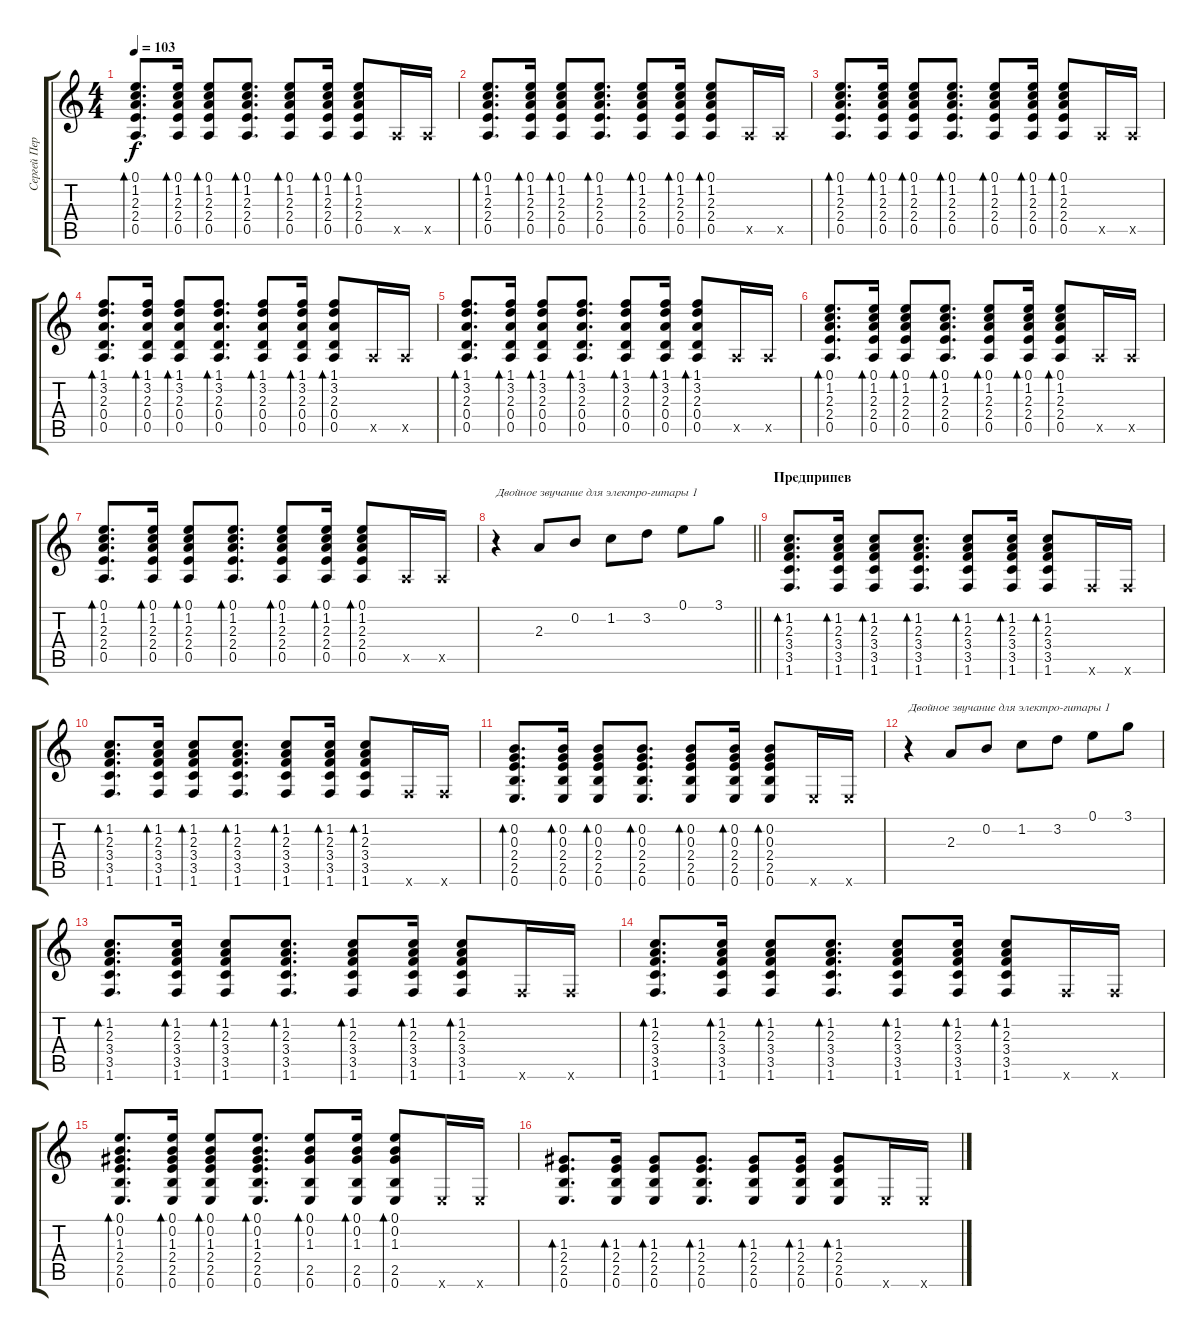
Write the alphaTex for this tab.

\track ("Сергей Перегуда (гитара 1)" "Сергей Пер") {instrument acousticguitarsteel}
\staff {score tabs}
\tuning (E4 B3 G3 D3 A2 E2) {hide}
\ts (4 4)
\tempo 103
\clef g2
\ks c
(0.1 1.2 2.3 2.4 0.5).8{d bd 120 dy f} (0.1 1.2 2.3 2.4 0.5).16{bd 120} (0.1 1.2 2.3 2.4 0.5).8{bd 120} (0.1 1.2 2.3 2.4 0.5).8{d bd 120} (0.1 1.2 2.3 2.4 0.5).8{bd 120} (0.1 1.2 2.3 2.4 0.5).16{bd 120} (0.1 1.2 2.3 2.4 0.5).8{bd 120} 0.5{x}.16 0.5{x}.16 |
(0.1 1.2 2.3 2.4 0.5).8{d bd 120} (0.1 1.2 2.3 2.4 0.5).16{bd 120} (0.1 1.2 2.3 2.4 0.5).8{bd 120} (0.1 1.2 2.3 2.4 0.5).8{d bd 120} (0.1 1.2 2.3 2.4 0.5).8{bd 120} (0.1 1.2 2.3 2.4 0.5).16{bd 120} (0.1 1.2 2.3 2.4 0.5).8{bd 120} 0.5{x}.16 0.5{x}.16 |
(0.1 1.2 2.3 2.4 0.5).8{d bd 120} (0.1 1.2 2.3 2.4 0.5).16{bd 120} (0.1 1.2 2.3 2.4 0.5).8{bd 120} (0.1 1.2 2.3 2.4 0.5).8{d bd 120} (0.1 1.2 2.3 2.4 0.5).8{bd 120} (0.1 1.2 2.3 2.4 0.5).16{bd 120} (0.1 1.2 2.3 2.4 0.5).8{bd 120} 0.5{x}.16 0.5{x}.16 |
(1.1 3.2 2.3 0.4 0.5).8{d bd 120} (1.1 3.2 2.3 0.4 0.5).16{bd 120} (1.1 3.2 2.3 0.4 0.5).8{bd 120} (1.1 3.2 2.3 0.4 0.5).8{d bd 120} (1.1 3.2 2.3 0.4 0.5).8{bd 120} (1.1 3.2 2.3 0.4 0.5).16{bd 120} (1.1 3.2 2.3 0.4 0.5).8{bd 120} 0.5{x}.16 0.5{x}.16 |
(1.1 3.2 2.3 0.4 0.5).8{d bd 120} (1.1 3.2 2.3 0.4 0.5).16{bd 120} (1.1 3.2 2.3 0.4 0.5).8{bd 120} (1.1 3.2 2.3 0.4 0.5).8{d bd 120} (1.1 3.2 2.3 0.4 0.5).8{bd 120} (1.1 3.2 2.3 0.4 0.5).16{bd 120} (1.1 3.2 2.3 0.4 0.5).8{bd 120} 0.5{x}.16 0.5{x}.16 |
(0.1 1.2 2.3 2.4 0.5).8{d bd 120} (0.1 1.2 2.3 2.4 0.5).16{bd 120} (0.1 1.2 2.3 2.4 0.5).8{bd 120} (0.1 1.2 2.3 2.4 0.5).8{d bd 120} (0.1 1.2 2.3 2.4 0.5).8{bd 120} (0.1 1.2 2.3 2.4 0.5).16{bd 120} (0.1 1.2 2.3 2.4 0.5).8{bd 120} 0.5{x}.16 0.5{x}.16 |
(0.1 1.2 2.3 2.4 0.5).8{d bd 120} (0.1 1.2 2.3 2.4 0.5).16{bd 120} (0.1 1.2 2.3 2.4 0.5).8{bd 120} (0.1 1.2 2.3 2.4 0.5).8{d bd 120} (0.1 1.2 2.3 2.4 0.5).8{bd 120} (0.1 1.2 2.3 2.4 0.5).16{bd 120} (0.1 1.2 2.3 2.4 0.5).8{bd 120} 0.5{x}.16 0.5{x}.16 |
\barLineRight lightlight
r.4{txt "Двойное звучание для электро-гитары 1" volume 13} 2.3.8 0.2.8 1.2.8 3.2.8 0.1.8 3.1.8 |
\section ("" "Предприпев")
(1.2 2.3 3.4 3.5 1.6).8{d bd 120 volume 8} (1.2 2.3 3.4 3.5 1.6).16{bd 120} (1.2 2.3 3.4 3.5 1.6).8{bd 120} (1.2 2.3 3.4 3.5 1.6).8{d bd 120} (1.2 2.3 3.4 3.5 1.6).8{bd 120} (1.2 2.3 3.4 3.5 1.6).16{bd 120} (1.2 2.3 3.4 3.5 1.6).8{bd 120} 1.6{x}.16 1.6{x}.16 |
(1.2 2.3 3.4 3.5 1.6).8{d bd 120} (1.2 2.3 3.4 3.5 1.6).16{bd 120} (1.2 2.3 3.4 3.5 1.6).8{bd 120} (1.2 2.3 3.4 3.5 1.6).8{d bd 120} (1.2 2.3 3.4 3.5 1.6).8{bd 120} (1.2 2.3 3.4 3.5 1.6).16{bd 120} (1.2 2.3 3.4 3.5 1.6).8{bd 120} 1.6{x}.16 1.6{x}.16 |
(0.2 0.3 2.4 2.5 0.6).8{d bd 120} (0.2 0.3 2.4 2.5 0.6).16{bd 120} (0.2 0.3 2.4 2.5 0.6).8{bd 120} (0.2 0.3 2.4 2.5 0.6).8{d bd 120} (0.2 0.3 2.4 2.5 0.6).8{bd 120} (0.2 0.3 2.4 2.5 0.6).16{bd 120} (0.2 0.3 2.4 2.5 0.6).8{bd 120} 0.6{x}.16 0.6{x}.16 |
r.4{txt "Двойное звучание для электро-гитары 1" volume 13} 2.3.8 0.2.8 1.2.8 3.2.8 0.1.8 3.1.8 |
(1.2 2.3 3.4 3.5 1.6).8{d bd 120 volume 8} (1.2 2.3 3.4 3.5 1.6).16{bd 120} (1.2 2.3 3.4 3.5 1.6).8{bd 120} (1.2 2.3 3.4 3.5 1.6).8{d bd 120} (1.2 2.3 3.4 3.5 1.6).8{bd 120} (1.2 2.3 3.4 3.5 1.6).16{bd 120} (1.2 2.3 3.4 3.5 1.6).8{bd 120} 1.6{x}.16 1.6{x}.16 |
(1.2 2.3 3.4 3.5 1.6).8{d bd 120} (1.2 2.3 3.4 3.5 1.6).16{bd 120} (1.2 2.3 3.4 3.5 1.6).8{bd 120} (1.2 2.3 3.4 3.5 1.6).8{d bd 120} (1.2 2.3 3.4 3.5 1.6).8{bd 120} (1.2 2.3 3.4 3.5 1.6).16{bd 120} (1.2 2.3 3.4 3.5 1.6).8{bd 120} 1.6{x}.16 1.6{x}.16 |
(0.1 0.2 1.3 2.4 2.5 0.6).8{d bd 120} (0.1 0.2 1.3 2.4 2.5 0.6).16{bd 120} (0.1 0.2 1.3 2.4 2.5 0.6).8{bd 120} (0.1 0.2 1.3 2.4 2.5 0.6).8{d bd 120} (0.1 0.2 1.3 2.5 0.6).8{bd 120} (0.1 0.2 1.3 2.5 0.6).16{bd 120} (0.1 0.2 1.3 2.5 0.6).8{bd 120} 0.6{x}.16 0.6{x}.16 |
(1.3 2.4 2.5 0.6).8{d bd 120} (1.3 2.4 2.5 0.6).16{bd 120} (1.3 2.4 2.5 0.6).8{bd 120} (1.3 2.4 2.5 0.6).8{d bd 120} (1.3 2.4 2.5 0.6).8{bd 120} (1.3 2.4 2.5 0.6).16{bd 120} (1.3 2.4 2.5 0.6).8{bd 120} 0.6{x}.16 0.6{x}.16
